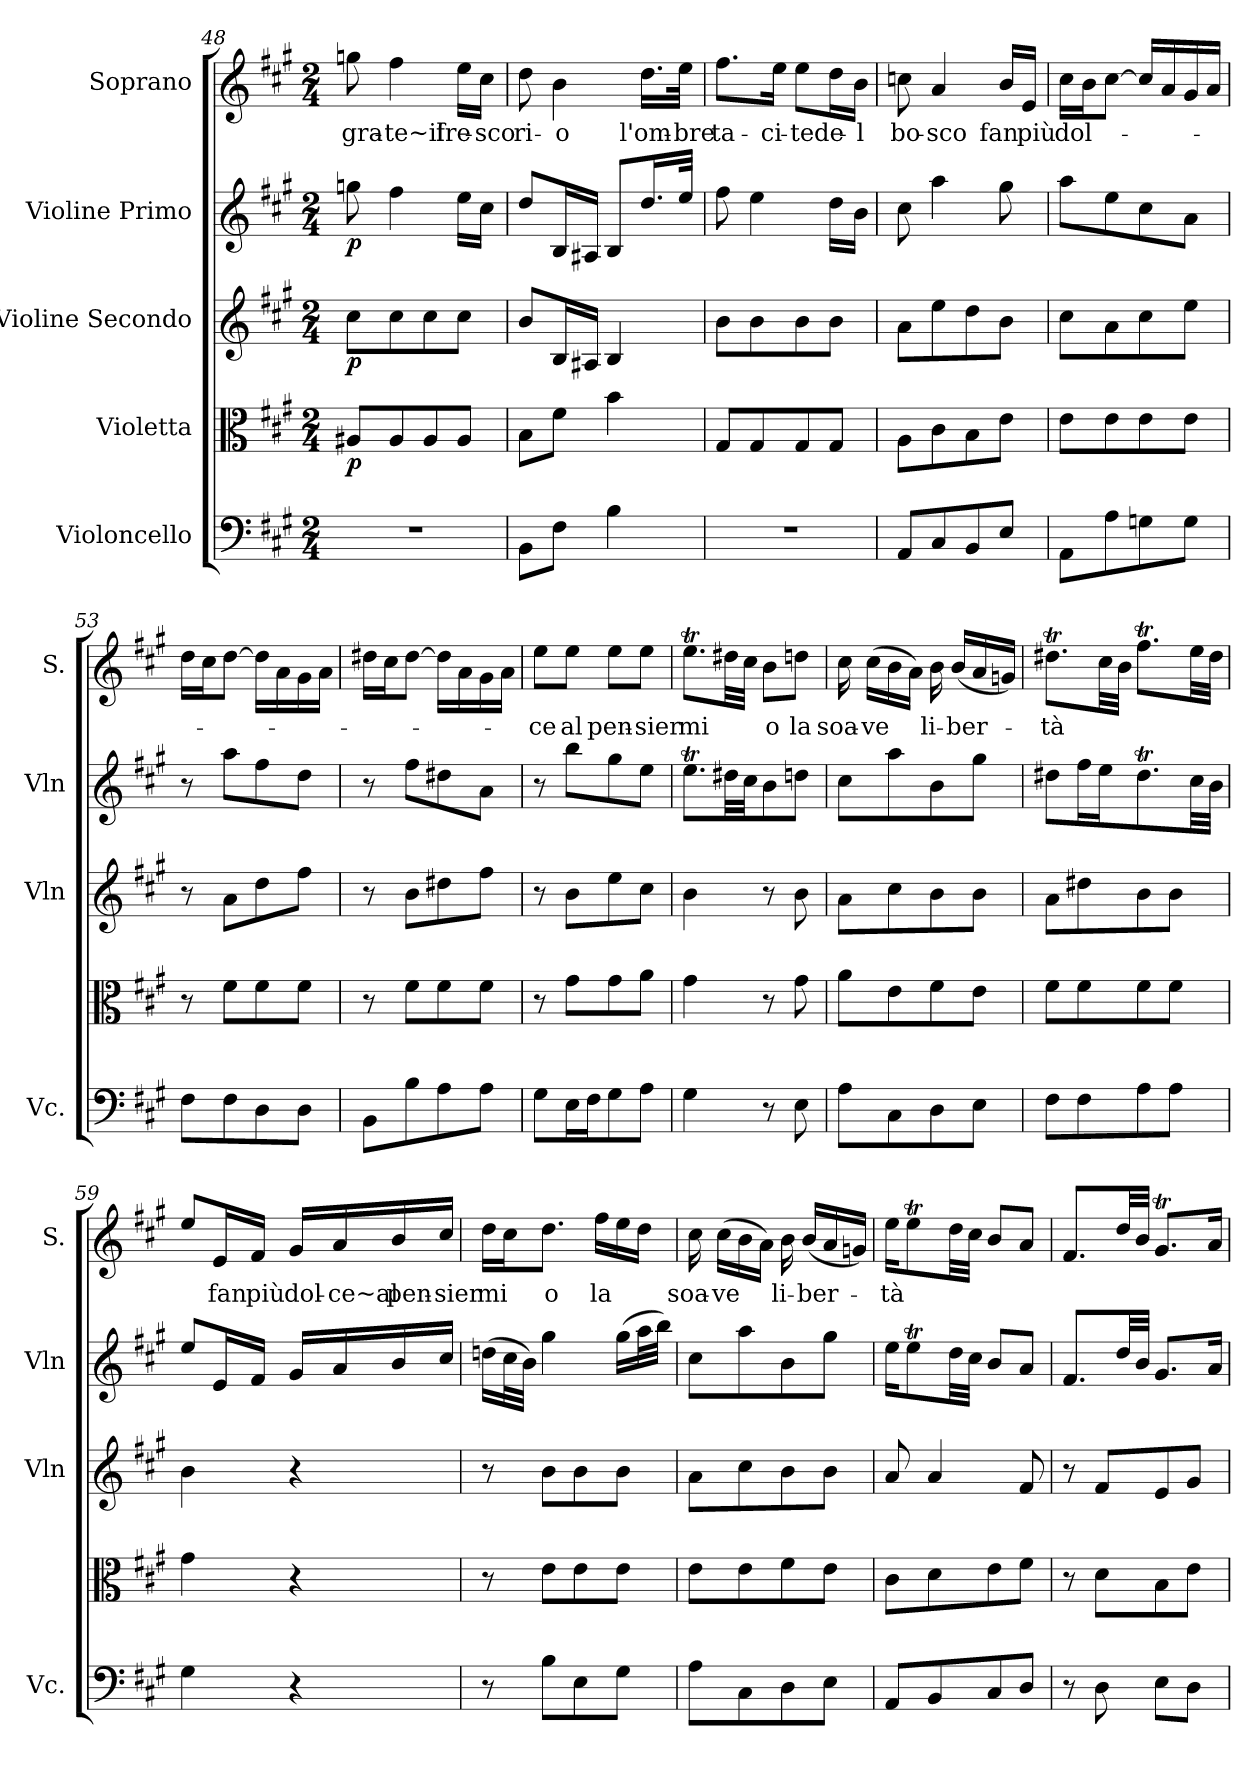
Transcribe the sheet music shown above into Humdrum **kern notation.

**kern	**kern	**dynam	**kern	**dynam	**kern	**dynam	**kern	**text
*part5	*part4	*part4	*part3	*part3	*part2	*part2	*part1	*part1
*staff5	*staff4	*staff4	*staff3	*staff3	*staff2	*staff2	*staff1	*staff1
*I"Violoncello	*I"Violetta	*	*I"Violine Secondo	*	*I"Violine Primo	*	*I"Soprano	*
*I'Vc.	*	*	*I'Vln	*	*I'Vln	*	*I'S.	*
*clefF4	*clefC3	*	*clefG2	*	*clefG2	*	*clefG2	*
*k[f#c#g#]	*k[f#c#g#]	*	*k[f#c#g#]	*	*k[f#c#g#]	*	*k[f#c#g#]	*
*M2/4	*M2/4	*	*M2/4	*	*M2/4	*	*M2/4	*
=48	=48	=48	=48	=48	=48	=48	=48	=48
2r	8A#XL	p	8cc#L	p	8ggn	p	8ggn	gra-
.	8A#	.	8cc#	.	4ff#	.	4ff#	-te~il
.	8A#	.	8cc#	.	.	.	.	.
.	8A#J	.	8cc#J	.	16eeLL	.	16eeLL	fre-
.	.	.	.	.	16cc#JJ	.	16cc#JJ	-sco
=49	=49	=49	=49	=49	=49	=49	=49	=49
8BBL	8BL	.	8bL	.	8ddL	.	8dd	ri-
8F#J	8f#J	.	16BL	.	16BL	.	4b	-o
.	.	.	16A#XJJ	.	16A#XJJ	.	.	.
4B	4b	.	4B	.	8BL	.	.	.
.	.	.	.	.	16.ddL	.	16.ddLL	l'om-
.	.	.	.	.	32eeJJk	.	32eeJJk	-bre
=50	=50	=50	=50	=50	=50	=50	=50	=50
2r	8G#L	.	8bL	.	8ff#	.	8.ff#L	ta-
.	8G#	.	8b	.	4ee	.	.	.
.	.	.	.	.	.	.	16eeJk	-ci-
.	8G#	.	8b	.	.	.	8eeL	-te
.	8G#J	.	8bJ	.	16ddLL	.	16ddL	de-
.	.	.	.	.	16bJJ	.	16bJJ	-l
=51	=51	=51	=51	=51	=51	=51	=51	=51
8AAL	8AL	.	8aL	.	8cc#	.	8ccn	bo-
8C#	8c#	.	8ee	.	4aa	.	4a	-sco
8BB	8B	.	8dd	.	.	.	.	.
8EJ	8eJ	.	8bJ	.	8gg#	.	16bLL	fan
.	.	.	.	.	.	.	16eJJ	più
!!LO:PB:g=z
=52	=52	=52	=52	=52	=52	=52	=52	=52
8AAL	8eL	.	8cc#L	.	8aaL	.	16cc#LL	dol-
.	.	.	.	.	.	.	16bJ	.
8A	8e	.	8a	.	8ee	.	[8cc#J	.
8Gn	8e	.	8cc#	.	8cc#	.	16cc#LL]	.
.	.	.	.	.	.	.	16a	.
8GJ	8eJ	.	8eeJ	.	8aJ	.	16g#	.
.	.	.	.	.	.	.	16aJJ	.
=53	=53	=53	=53	=53	=53	=53	=53	=53
8F#L	8r	.	8r	.	8r	.	16ddLL	.
.	.	.	.	.	.	.	16cc#J	.
8F#	8f#L	.	8aL	.	8aaL	.	[8ddJ	.
8D	8f#	.	8dd	.	8ff#	.	16ddLL]	.
.	.	.	.	.	.	.	16a	.
8DJ	8f#J	.	8ff#J	.	8ddJ	.	16g#	.
.	.	.	.	.	.	.	16aJJ	.
=54	=54	=54	=54	=54	=54	=54	=54	=54
8BBL	8r	.	8r	.	8r	.	16dd#XLL	.
.	.	.	.	.	.	.	16cc#J	.
8B	8f#L	.	8bL	.	8ff#L	.	[8dd#J	.
8A	8f#	.	8dd#X	.	8dd#X	.	16dd#LL]	.
.	.	.	.	.	.	.	16a	.
8AJ	8f#J	.	8ff#J	.	8aJ	.	16g#	.
.	.	.	.	.	.	.	16aJJ	.
=55	=55	=55	=55	=55	=55	=55	=55	=55
8G#L	8r	.	8r	.	8r	.	8eeL	-ce
16EL	8g#L	.	8bL	.	8bbL	.	8eeJ	al
16F#J	.	.	.	.	.	.	.	.
8G#	8g#	.	8ee	.	8gg#	.	8eeL	pen-
8AJ	8aJ	.	8cc#J	.	8eeJ	.	8eeJ	-sier
=56	=56	=56	=56	=56	=56	=56	=56	=56
4G#	4g#	.	4b	.	8.eeTL	.	8.eeTL	mi
.	.	.	.	.	32dd#XLL	.	32dd#XLL	.
.	.	.	.	.	32cc#JJ	.	32cc#JJJ	.
8r	8r	.	8r	.	8b	.	8bL	o
8E	8g#	.	8b	.	8ddnJ	.	8ddnJ	la
=57	=57	=57	=57	=57	=57	=57	=57	=57
8AL	8aL	.	8aL	.	8cc#L	.	16cc#	soa-
.	.	.	.	.	.	.	(16cc#LL	-ve
8C#	8e	.	8cc#	.	8aa	.	16b	.
.	.	.	.	.	.	.	16aJJ)	.
8D	8f#	.	8b	.	8b	.	16b	li-
.	.	.	.	.	.	.	(16bLL	-ber-
8EJ	8eJ	.	8bJ	.	8gg#J	.	16a	.
.	.	.	.	.	.	.	16gnJJ)	.
=58	=58	=58	=58	=58	=58	=58	=58	=58
8F#L	8f#L	.	8aL	.	8dd#XL	.	8.dd#XtL	-tà
8F#	8f#	.	8dd#X	.	16ff#L	.	.	.
.	.	.	.	.	16eeJ	.	32cc#LL	.
.	.	.	.	.	.	.	32bJJJ	.
8A	8f#	.	8b	.	8.dd#t	.	8.ff#TL	.
8AJ	8f#J	.	8bJ	.	.	.	.	.
.	.	.	.	.	32cc#LL	.	32eeLL	.
.	.	.	.	.	32bJJJ	.	32dd#JJJ	.
!!LO:LB:g=z
=59	=59	=59	=59	=59	=59	=59	=59	=59
4G#	4g#	.	4b	.	8eeL	.	8eeL	.
.	.	.	.	.	16eL	.	16eL	fan
.	.	.	.	.	16f#JJ	.	16f#JJ	più
4r	4r	.	4r	.	16g#LL	.	16g#LL	dol-
.	.	.	.	.	16a	.	16a	-ce~al
.	.	.	.	.	16b	.	16b	pen-
.	.	.	.	.	16cc#JJ	.	16cc#JJ	-sier
=60	=60	=60	=60	=60	=60	=60	=60	=60
8r	8r	.	8r	.	(16ddnLL	.	16ddLL	mi
.	.	.	.	.	32cc#L	.	16cc#J	.
.	.	.	.	.	32bJJJ)	.	.	.
8BL	8eL	.	8bL	.	4gg#	.	8.ddJ	o
8E	8e	.	8b	.	.	.	.	.
.	.	.	.	.	.	.	16ff#LL	la
8G#J	8eJ	.	8bJ	.	(16gg#LL	.	16ee	.
.	.	.	.	.	32aaL	.	16ddJJ	.
.	.	.	.	.	32bbJJJ)	.	.	.
=61	=61	=61	=61	=61	=61	=61	=61	=61
8AL	8eL	.	8aL	.	8cc#L	.	16cc#	soa-
.	.	.	.	.	.	.	(16cc#LL	-ve
8C#	8e	.	8cc#	.	8aa	.	16b	.
.	.	.	.	.	.	.	16aJJ)	.
8D	8f#	.	8b	.	8b	.	16b	li-
.	.	.	.	.	.	.	(16bLL	-ber-
8EJ	8eJ	.	8bJ	.	8gg#J	.	16a	.
.	.	.	.	.	.	.	16gnJJ)	.
=62	=62	=62	=62	=62	=62	=62	=62	=62
8AAL	8c#L	.	8a	.	16eeKL	.	16eeKL	-tà
.	.	.	.	.	8eeT	.	8eeT	.
8BB	8d	.	4a	.	.	.	.	.
.	.	.	.	.	32ddLL	.	32ddLL	.
.	.	.	.	.	32cc#JJJ	.	32cc#JJJ	.
8C#	8e	.	.	.	8bL	.	8bL	.
8DJ	8f#J	.	8f#	.	8aJ	.	8aJ	.
=63	=63	=63	=63	=63	=63	=63	=63	=63
8r	8r	.	8r	.	8.f#L	.	8.f#L	.
8D	8dL	.	8f#L	.	.	.	.	.
.	.	.	.	.	32ddLL	.	32ddLL	.
.	.	.	.	.	32bJJJ	.	32bJJJ	.
8EL	8B	.	8e	.	8.g#L	.	(8.g#tL	.
8DJ	8eJ	.	8g#J	.	.	.	.	.
.	.	.	.	.	16aJk	.	16aJk	.
=	=	=	=	=	=	=	=	=
*-	*-	*-	*-	*-	*-	*-	*-	*-
